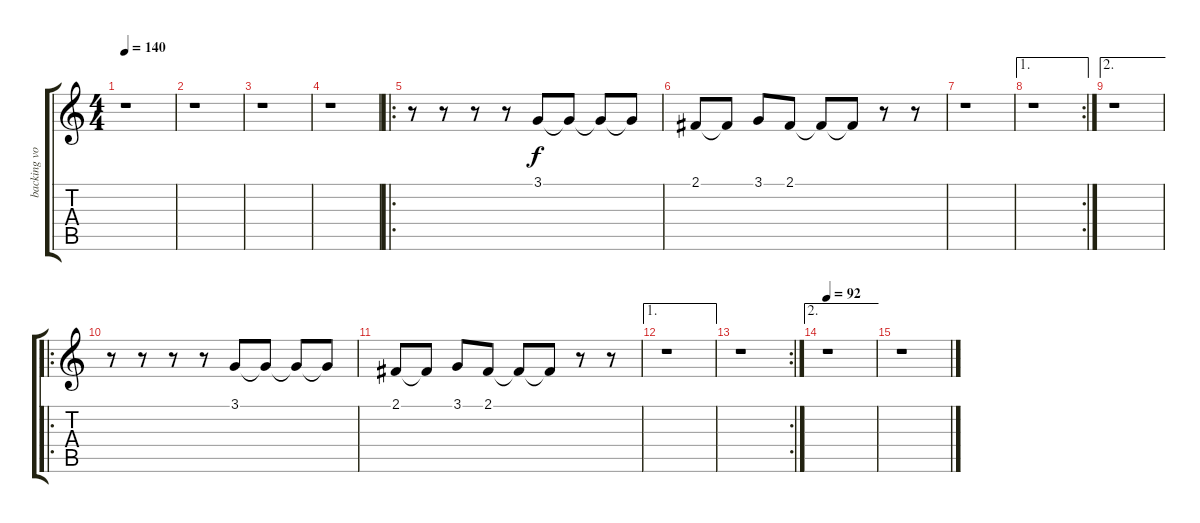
\track ("backing vocals" "backing vo") {instrument choiraahs}
\staff {score tabs}
\tuning (E4 B3 G3 D3 A2 E2) {hide}
\ts (4 4)
\tempo 140
\clef g2
\ks c
r.1{dy f} |
r.1 |
r.1 |
r.1 |
\ro
r.8 r.8 r.8 r.8 3.1.8 3.1{t}.8 3.1{t}.8 3.1{t}.8 |
2.1.8 2.1{t}.8 3.1.8 2.1.8 2.1{t}.8 2.1{t}.8 r.8 r.8 |
r.1 |
\ae 1
\rc 2
r.1 |
\ae 2
r.1 |
\ro
r.8 r.8 r.8 r.8 3.1.8 3.1{t}.8 3.1{t}.8 3.1{t}.8 |
2.1.8 2.1{t}.8 3.1.8 2.1.8 2.1{t}.8 2.1{t}.8 r.8 r.8 |
\ae 1
r.1 |
\rc 2
r.1 |
\ae 2
\tempo 92
r.1 |
r.1
